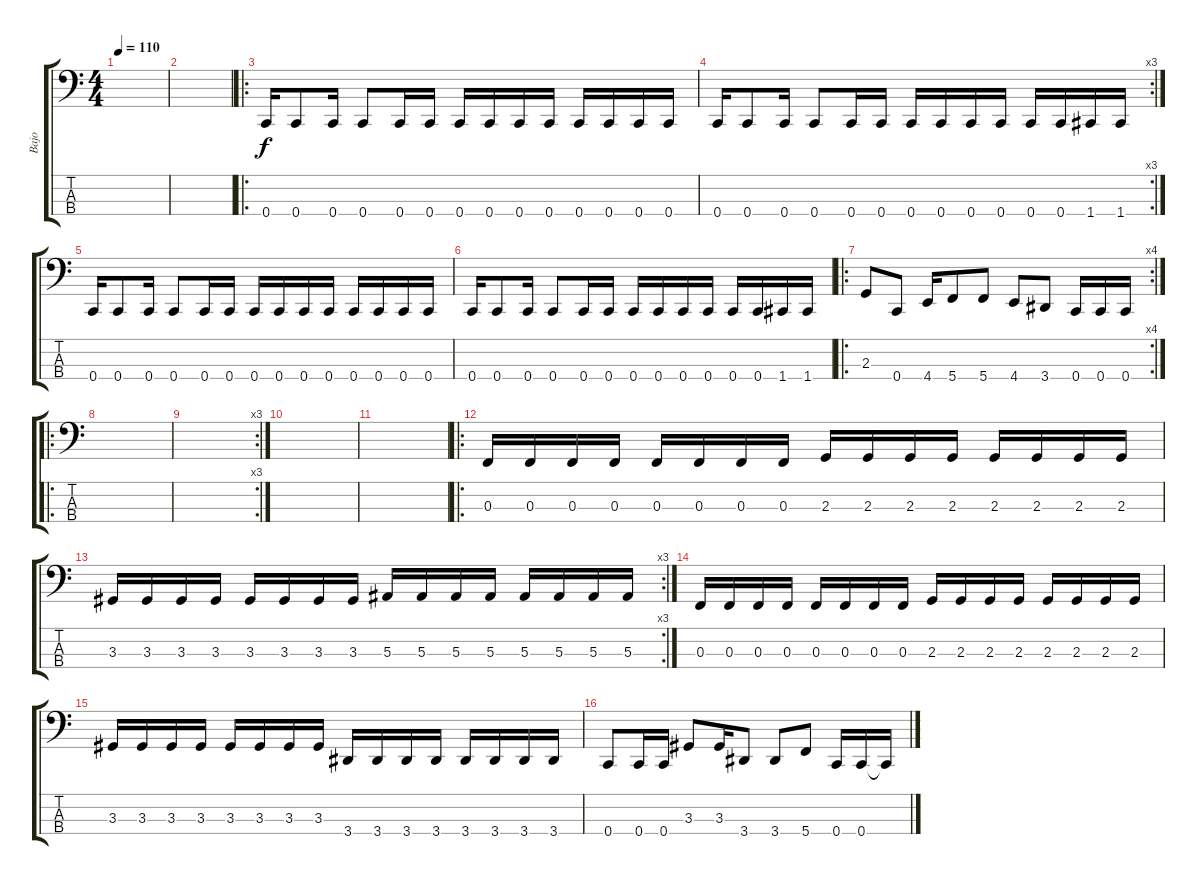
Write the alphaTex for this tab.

\track ("Bajo" "Bajo") {instrument electricbasspick}
\staff {score tabs}
\tuning (Eb2 Bb1 F1 C1) {hide}
\ts (4 4)
\tempo 110
\clef f4
\ks c
|
|
\ro
0.4.16 0.4.8 0.4.16 0.4.8 0.4.16 0.4.16 0.4.16 0.4.16 0.4.16 0.4.16 0.4.16 0.4.16 0.4.16 0.4.16 |
\rc 3
0.4.16 0.4.8 0.4.16 0.4.8 0.4.16 0.4.16 0.4.16 0.4.16 0.4.16 0.4.16 0.4.16 0.4.16 1.4.16 1.4.16 |
0.4.16 0.4.8 0.4.16 0.4.8 0.4.16 0.4.16 0.4.16 0.4.16 0.4.16 0.4.16 0.4.16 0.4.16 0.4.16 0.4.16 |
0.4.16 0.4.8 0.4.16 0.4.8 0.4.16 0.4.16 0.4.16 0.4.16 0.4.16 0.4.16 0.4.16 0.4.16 1.4.16 1.4.16 |
\ro
\rc 4
2.3.8 0.4.8 4.4.16 5.4.8 5.4.8 4.4.8 3.4.8 0.4.16 0.4.16 0.4.16 |
\ro
|
\rc 3
|
|
|
\ro
0.3.16 0.3.16 0.3.16 0.3.16 0.3.16 0.3.16 0.3.16 0.3.16 2.3.16 2.3.16 2.3.16 2.3.16 2.3.16 2.3.16 2.3.16 2.3.16 |
\rc 3
3.3.16 3.3.16 3.3.16 3.3.16 3.3.16 3.3.16 3.3.16 3.3.16 5.3.16 5.3.16 5.3.16 5.3.16 5.3.16 5.3.16 5.3.16 5.3.16 |
0.3.16 0.3.16 0.3.16 0.3.16 0.3.16 0.3.16 0.3.16 0.3.16 2.3.16 2.3.16 2.3.16 2.3.16 2.3.16 2.3.16 2.3.16 2.3.16 |
3.3.16 3.3.16 3.3.16 3.3.16 3.3.16 3.3.16 3.3.16 3.3.16 3.4.16 3.4.16 3.4.16 3.4.16 3.4.16 3.4.16 3.4.16 3.4.16 |
0.4.8 0.4.16 0.4.16 3.3.8 3.3.16 3.4.8 3.4.8 5.4.8 0.4.16 0.4.16 0.4{t}.16
